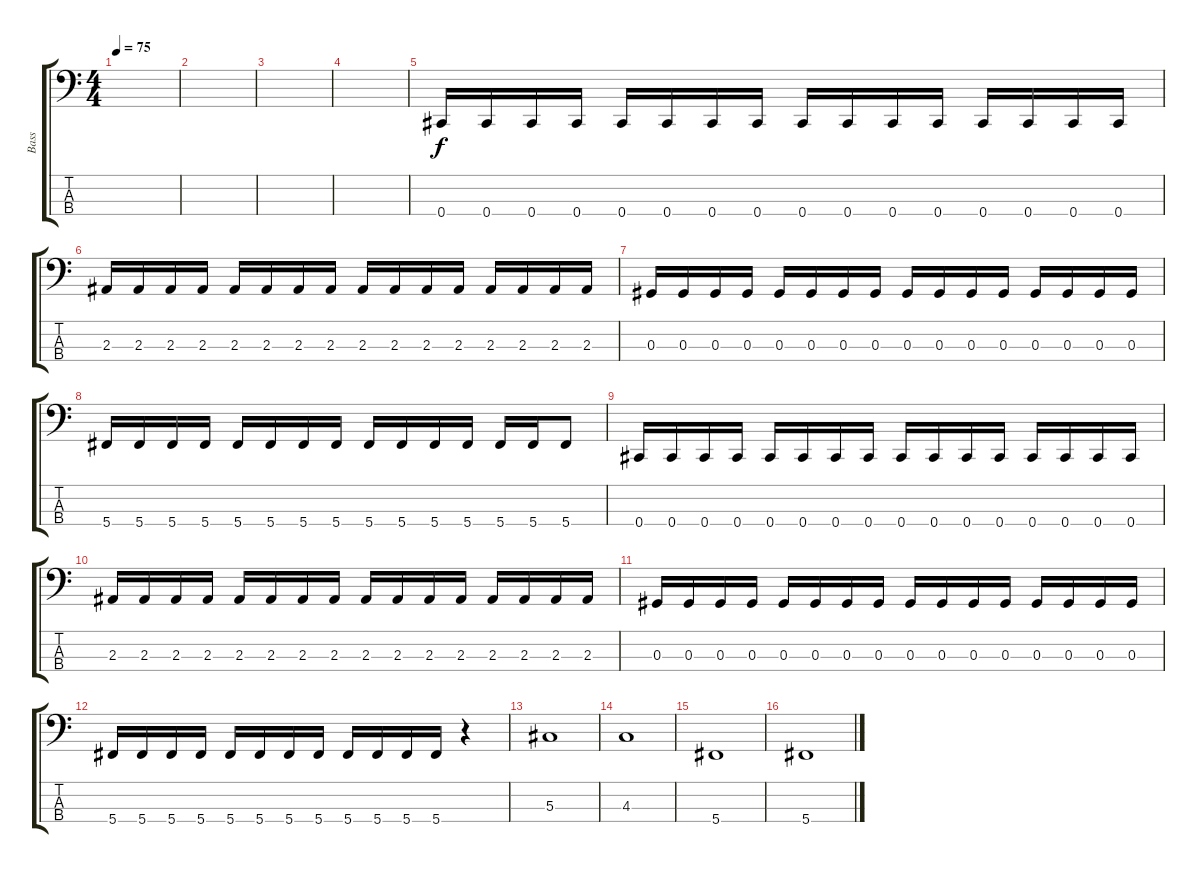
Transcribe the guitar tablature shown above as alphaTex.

\track ("Bass" "Bass") {instrument acousticguitarnylon}
\staff {score tabs}
\tuning (Gb2 Db2 Ab1 Db1) {hide}
\ts (4 4)
\tempo 75
\clef f4
\ks c
|
|
|
|
0.4.16 0.4.16 0.4.16 0.4.16 0.4.16 0.4.16 0.4.16 0.4.16 0.4.16 0.4.16 0.4.16 0.4.16 0.4.16 0.4.16 0.4.16 0.4.16 |
2.3.16 2.3.16 2.3.16 2.3.16 2.3.16 2.3.16 2.3.16 2.3.16 2.3.16 2.3.16 2.3.16 2.3.16 2.3.16 2.3.16 2.3.16 2.3.16 |
0.3.16 0.3.16 0.3.16 0.3.16 0.3.16 0.3.16 0.3.16 0.3.16 0.3.16 0.3.16 0.3.16 0.3.16 0.3.16 0.3.16 0.3.16 0.3.16 |
5.4.16 5.4.16 5.4.16 5.4.16 5.4.16 5.4.16 5.4.16 5.4.16 5.4.16 5.4.16 5.4.16 5.4.16 5.4.16 5.4.16 5.4.8 |
0.4.16 0.4.16 0.4.16 0.4.16 0.4.16 0.4.16 0.4.16 0.4.16 0.4.16 0.4.16 0.4.16 0.4.16 0.4.16 0.4.16 0.4.16 0.4.16 |
2.3.16 2.3.16 2.3.16 2.3.16 2.3.16 2.3.16 2.3.16 2.3.16 2.3.16 2.3.16 2.3.16 2.3.16 2.3.16 2.3.16 2.3.16 2.3.16 |
0.3.16 0.3.16 0.3.16 0.3.16 0.3.16 0.3.16 0.3.16 0.3.16 0.3.16 0.3.16 0.3.16 0.3.16 0.3.16 0.3.16 0.3.16 0.3.16 |
5.4.16 5.4.16 5.4.16 5.4.16 5.4.16 5.4.16 5.4.16 5.4.16 5.4.16 5.4.16 5.4.16 5.4.16 r.4 |
5.3.1 |
4.3.1 |
5.4.1 |
5.4.1
